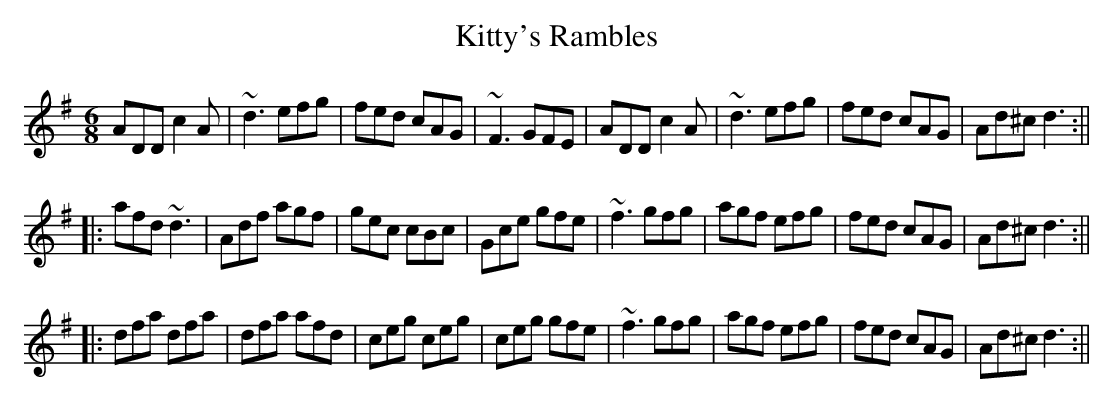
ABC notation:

X:1
T:Kitty's Rambles
M:6/8
L:1/8
K:DMix
ADD c2A|~d3 efg|fed cAG|~F3 GFE|ADD c2A|~d3 efg|fed cAG|Ad^c d3:||
||:afd ~d3|Adf agf|gec cBc|Gce gfe|~f3 gfg|agf efg|fed cAG|Ad^c d3:||
||:dfa dfa|dfa afd|ceg ceg|ceg gfe|~f3 gfg|agf efg|fed cAG|Ad^c d3:||
